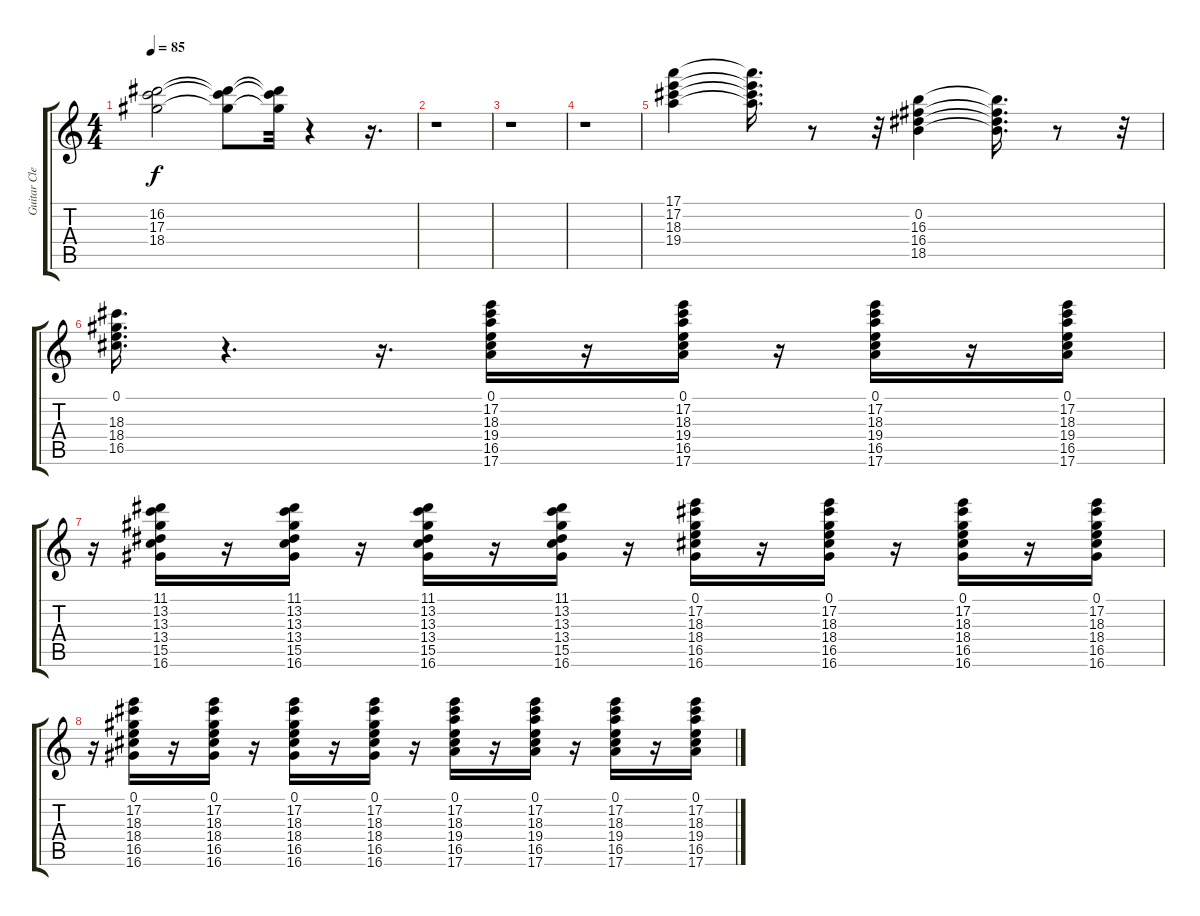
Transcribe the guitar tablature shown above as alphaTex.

\track ("Guitar Clean" "Guitar Cle") {instrument electricguitarclean}
\staff {score tabs}
\tuning (E4 B3 G3 D3 A2 E2) {hide}
\ts (4 4)
\tempo 85
\clef g2
\ks c
(16.2 17.3 18.4).2{dy f} (16.2{t} 17.3{t} 18.4{t}).8 (16.2{t} 17.3{t} 18.4{t}).32 r.4 r.16{d} |
r.1 |
r.1 |
r.1 |
(17.1 17.2 18.3 19.4).4 (17.1{t} 17.2{t} 18.3{t} 19.4{t}).16{d} r.8 r.32 (0.2 16.3 16.4 18.5).4 (0.2{t} 16.3{t} 16.4{t} 18.5{t}).16{d} r.8 r.32 |
(0.1 18.3 18.4 16.5).16{d} r.4{d} r.16{d} (0.1 17.2 18.3 19.4 16.5 17.6).16 r.16 (0.1 17.2 18.3 19.4 16.5 17.6).16 r.16 (0.1 17.2 18.3 19.4 16.5 17.6).16 r.16 (0.1 17.2 18.3 19.4 16.5 17.6).16 |
r.16 (11.1 13.2 13.3 13.4 15.5 16.6).16 r.16 (11.1 13.2 13.3 13.4 15.5 16.6).16 r.16 (11.1 13.2 13.3 13.4 15.5 16.6).16 r.16 (11.1 13.2 13.3 13.4 15.5 16.6).16 r.16 (0.1 17.2 18.3 18.4 16.5 16.6).16 r.16 (0.1 17.2 18.3 18.4 16.5 16.6).16 r.16 (0.1 17.2 18.3 18.4 16.5 16.6).16 r.16 (0.1 17.2 18.3 18.4 16.5 16.6).16 |
r.16 (0.1 17.2 18.3 18.4 16.5 16.6).16 r.16 (0.1 17.2 18.3 18.4 16.5 16.6).16 r.16 (0.1 17.2 18.3 18.4 16.5 16.6).16 r.16 (0.1 17.2 18.3 18.4 16.5 16.6).16 r.16 (0.1 17.2 18.3 19.4 16.5 17.6).16 r.16 (0.1 17.2 18.3 19.4 16.5 17.6).16 r.16 (0.1 17.2 18.3 19.4 16.5 17.6).16 r.16 (0.1 17.2 18.3 19.4 16.5 17.6).16
